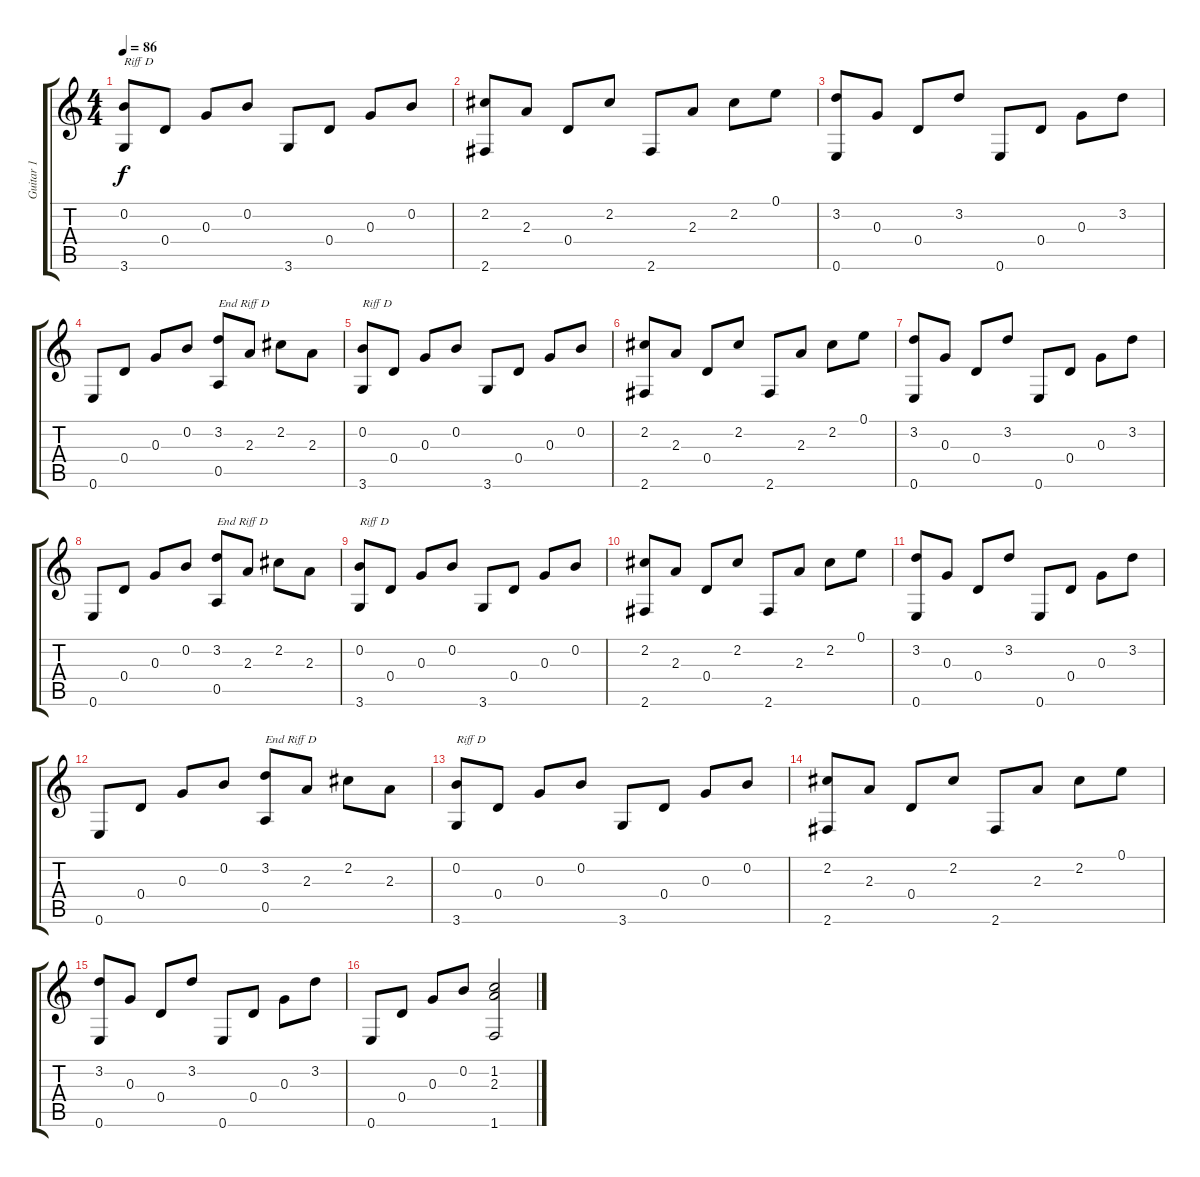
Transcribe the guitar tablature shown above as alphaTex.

\track ("Guitar 1" "Guitar 1") {instrument acousticguitarnylon}
\staff {score tabs}
\tuning (E4 B3 G3 D3 A2 E2) {hide}
\ts (4 4)
\tempo 86
\clef g2
\ks c
(0.2 3.6).8{txt "Riff D" dy f} 0.4.8 0.3.8 0.2.8 3.6.8 0.4.8 0.3.8 0.2.8 |
(2.2 2.6).8 2.3.8 0.4.8 2.2.8 2.6.8 2.3.8 2.2.8 0.1.8 |
(3.2 0.6).8 0.3.8 0.4.8 3.2.8 0.6.8 0.4.8 0.3.8 3.2.8 |
0.6.8 0.4.8 0.3.8 0.2.8 (3.2 0.5).8{txt "End Riff D"} 2.3.8 2.2.8 2.3.8 |
(0.2 3.6).8{txt "Riff D"} 0.4.8 0.3.8 0.2.8 3.6.8 0.4.8 0.3.8 0.2.8 |
(2.2 2.6).8 2.3.8 0.4.8 2.2.8 2.6.8 2.3.8 2.2.8 0.1.8 |
(3.2 0.6).8 0.3.8 0.4.8 3.2.8 0.6.8 0.4.8 0.3.8 3.2.8 |
0.6.8 0.4.8 0.3.8 0.2.8 (3.2 0.5).8{txt "End Riff D"} 2.3.8 2.2.8 2.3.8 |
(0.2 3.6).8{txt "Riff D"} 0.4.8 0.3.8 0.2.8 3.6.8 0.4.8 0.3.8 0.2.8 |
(2.2 2.6).8 2.3.8 0.4.8 2.2.8 2.6.8 2.3.8 2.2.8 0.1.8 |
(3.2 0.6).8 0.3.8 0.4.8 3.2.8 0.6.8 0.4.8 0.3.8 3.2.8 |
0.6.8 0.4.8 0.3.8 0.2.8 (3.2 0.5).8{txt "End Riff D"} 2.3.8 2.2.8 2.3.8 |
(0.2 3.6).8{txt "Riff D"} 0.4.8 0.3.8 0.2.8 3.6.8 0.4.8 0.3.8 0.2.8 |
(2.2 2.6).8 2.3.8 0.4.8 2.2.8 2.6.8 2.3.8 2.2.8 0.1.8 |
(3.2 0.6).8 0.3.8 0.4.8 3.2.8 0.6.8 0.4.8 0.3.8 3.2.8 |
0.6.8 0.4.8 0.3.8 0.2.8 (1.2 2.3 1.6).2
